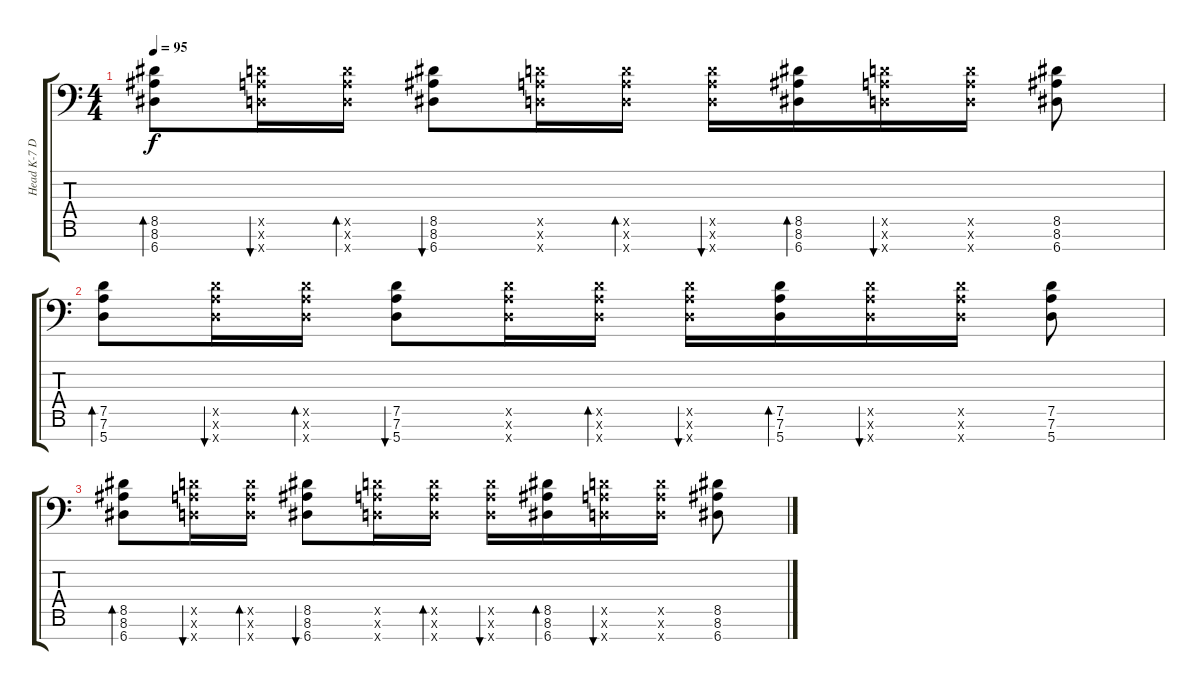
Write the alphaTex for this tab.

\track ("Head K-7 Double" "Head K-7 D") {instrument overdrivenguitar}
\staff {score tabs}
\tuning (D4 A3 F3 C3 G2 D2 A1) {hide}
\ts (4 4)
\tempo 95
\clef f4
\ks c
(8.5 8.6 6.7).8{bd 30 dy f} (7.5{x} 7.6{x} 5.7{x}).16{bu 30} (7.5{x} 7.6{x} 5.7{x}).16{bd 30} (8.5 8.6 6.7).8{bu 30} (7.5{x} 7.6{x} 5.7{x}).16 (7.5{x} 7.6{x} 5.7{x}).16{bd 30} (7.5{x} 7.6{x} 5.7{x}).16{bu 30} (8.5 8.6 6.7).16{bd 30} (7.5{x} 7.6{x} 5.7{x}).16{bu 30} (7.5{x} 7.6{x} 5.7{x}).16 (8.5 8.6 6.7).8 |
(7.5 7.6 5.7).8{bd 30} (7.5{x} 7.6{x} 5.7{x}).16{bu 30} (7.5{x} 7.6{x} 5.7{x}).16{bd 30} (7.5 7.6 5.7).8{bu 30} (7.5{x} 7.6{x} 5.7{x}).16 (7.5{x} 7.6{x} 5.7{x}).16{bd 30} (7.5{x} 7.6{x} 5.7{x}).16{bu 30} (7.5 7.6 5.7).16{bd 30} (7.5{x} 7.6{x} 5.7{x}).16{bu 30} (7.5{x} 7.6{x} 5.7{x}).16 (7.5 7.6 5.7).8 |
(8.5 8.6 6.7).8{bd 30} (7.5{x} 7.6{x} 5.7{x}).16{bu 30} (7.5{x} 7.6{x} 5.7{x}).16{bd 30} (8.5 8.6 6.7).8{bu 30} (7.5{x} 7.6{x} 5.7{x}).16 (7.5{x} 7.6{x} 5.7{x}).16{bd 30} (7.5{x} 7.6{x} 5.7{x}).16{bu 30} (8.5 8.6 6.7).16{bd 30} (7.5{x} 7.6{x} 5.7{x}).16{bu 30} (7.5{x} 7.6{x} 5.7{x}).16 (8.5 8.6 6.7).8
